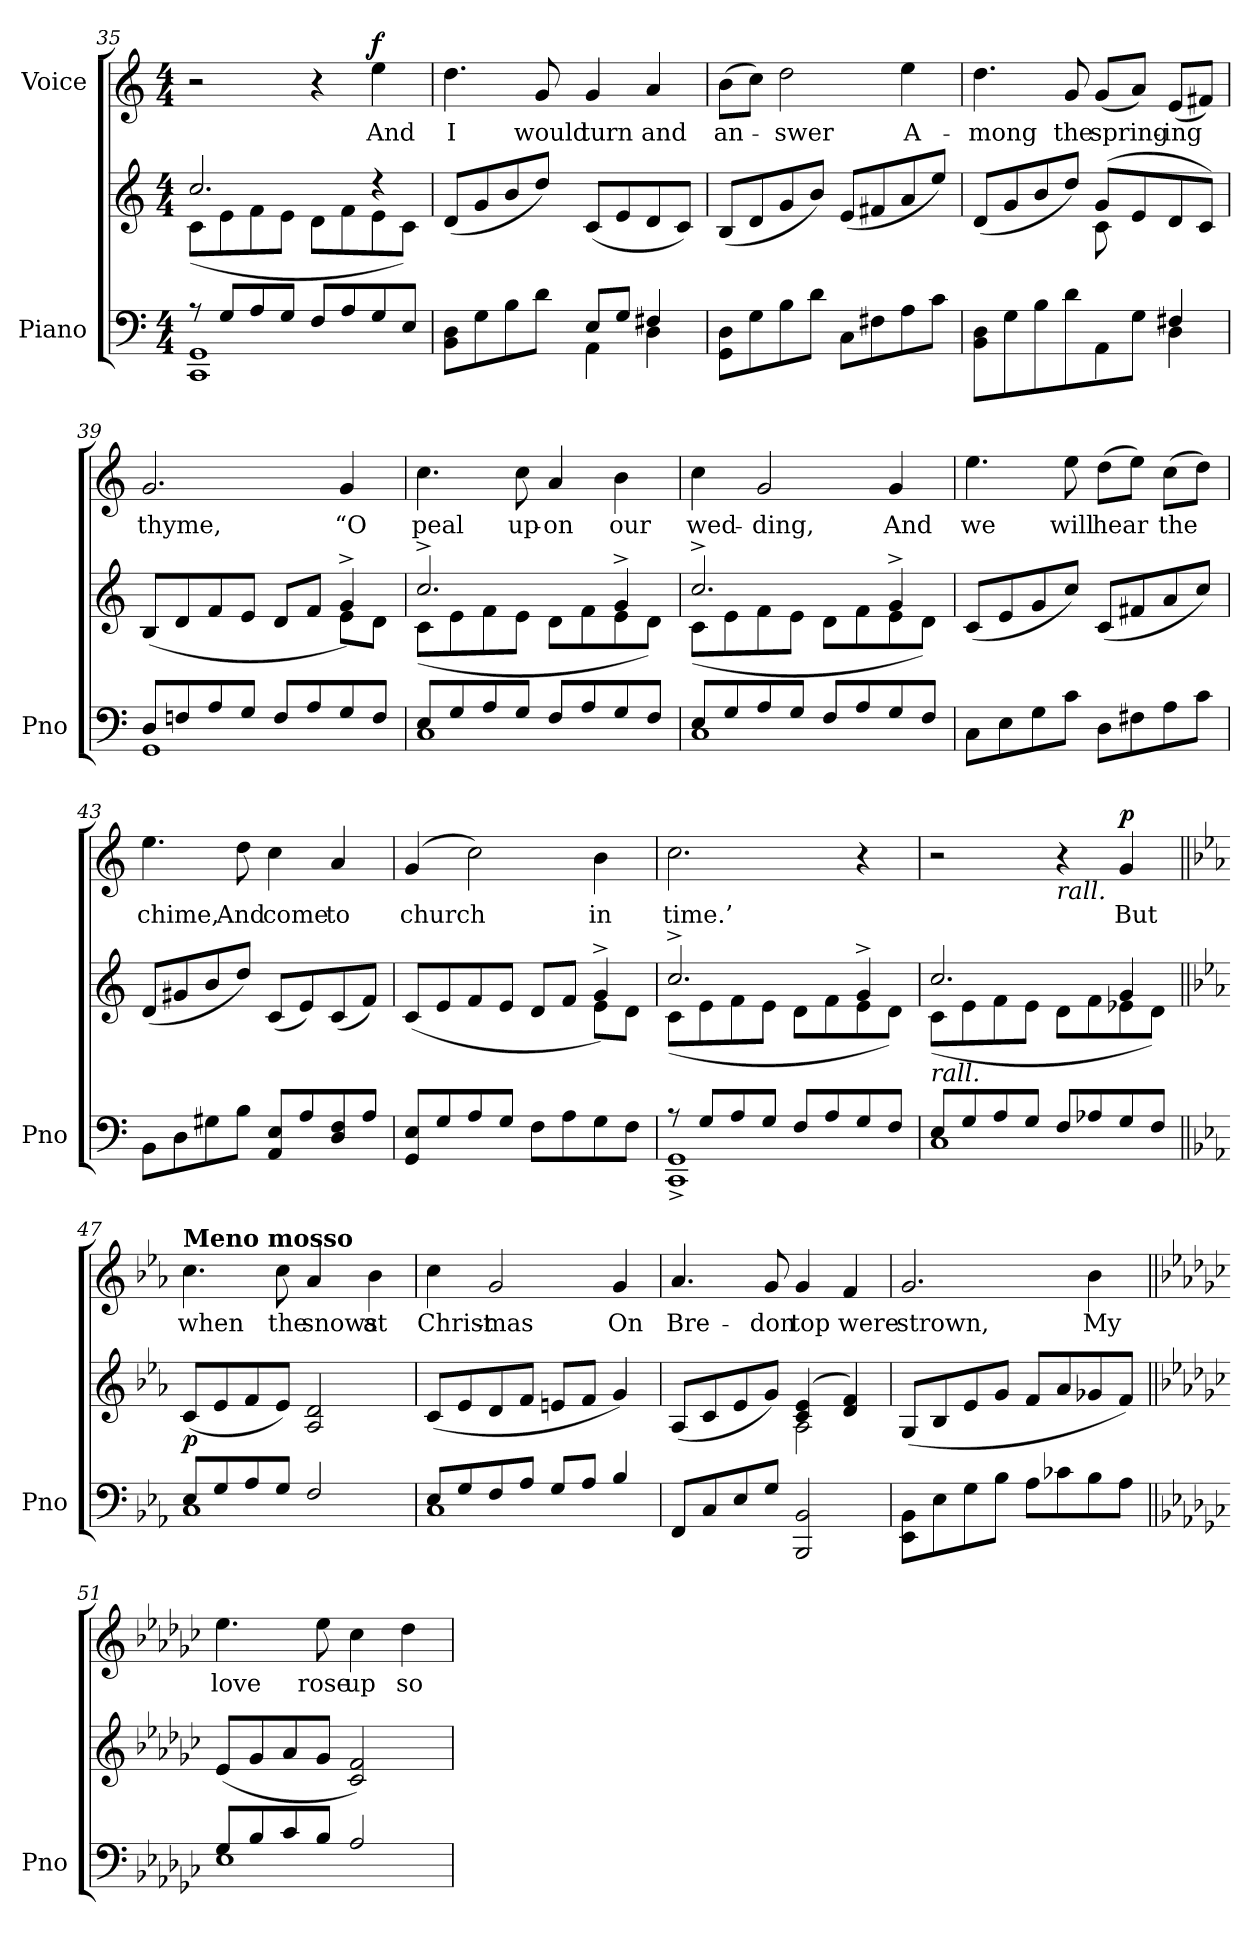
**kern	**kern	**dynam	**kern	**text	**dynam
*part2	*part2	*part2	*part1	*part1	*part1
*staff3	*staff2	*staff2/3	*staff1	*staff1	*staff1
*I"Piano	*	*	*I"Voice	*	*
*I'Pno	*	*	*	*	*
*clefF4	*clefG2	*	*clefG2	*	*
*k[]	*k[]	*	*k[]	*	*
*M4/4	*M4/4	*	*M4/4	*	*
=35	=35	=35	=35	=35	=35
*^	*^	*	*	*	*
8r	1CC 1GG	2.cc/	(8c\L	.	2r	.	.
8G/L	.	.	8e\	.	.	.	.
8A/	.	.	8f\	.	.	.	.
8G/J	.	.	8e\J	.	.	.	.
8F/L	.	.	8d\L	.	4r	.	.
8A/	.	.	8f\	.	.	.	.
!	!	!	!	!	!	!LO:LY:b	!LO:DY:a
8G/	.	4r	8e\	.	4ee\	And	f
8E/J	.	.	8c\J)	.	.	.	.
=36	=36	=36	=36	=36	=36	=36	=36
!	!	!	!	!	!	!LO:LY:b	!
*	*	*v	*v	*	*	*	*
8BB\ 8D\L	2ryy	(8d/L	.	4.dd\	I	.
8G\	.	8g/	.	.	.	.
8B\	.	8b/	.	.	.	.
!	!	!	!	!	!LO:LY:b	!
8d\J	.	8dd/J)	.	8g/	would	.
!	!	!	!	!	!LO:LY:b	!
8E/L	4AA\	(8c/L	.	4g/	turn	.
8G/J	.	8e/	.	.	.	.
!	!	!	!	!	!LO:LY:b	!
4F#X/	4D\	8d/	.	4a/	and	.
.	.	8c/J)	.	.	.	.
*v	*v	*	*	*	*	*
!!LO:LB:g=z
=37	=37	=37	=37	=37	=37
!	!	!	!	!LO:LY:b	!
8GG\ 8D\L	(8B/L	.	(8b\L	an-	.
8G\	8d/	.	8cc\J)	.	.
!	!	!	!	!LO:LY:b	!
8B\	8g/	.	2dd\	-swer	.
8d\J	8b/J)	.	.	.	.
8C\L	(8e/L	.	.	.	.
8F#X\	8f#X/	.	.	.	.
!	!	!	!	!LO:LY:b	!
8A\	8a/	.	4ee\	A-	.
8c\J	8ee/J)	.	.	.	.
=38	=38	=38	=38	=38	=38
*^	*^	*	*	*	*
!	!	!	!	!	!	!LO:LY:b	!
8BB\ 8D\L	2ryy	(8d/L	2ryy	.	4.dd\	-mong	.
8G\	.	8g/	.	.	.	.	.
8B\	.	8b/	.	.	.	.	.
!	!	!	!	!	!	!LO:LY:b	!
8d\J	.	8dd/J)	.	.	8g/	the	.
!	!	!	!	!	!	!LO:LY:b	!
8ryy	4AA\	(>8g/L	8c\L	.	(8g/L	spring-	.
8G/J	.	8e/	4.ryy	.	8a/J)	.	.
!	!	!	!	!	!	!LO:LY:b	!
4F#X/	4D\	8d/	.	.	(8e/L	-ing	.
.	.	8c/J)	.	.	8f#X/J)	.	.
=39	=39	=39	=39	=39	=39	=39	=39
!	!	!	!	!	!	!LO:LY:b	!
8D/L	1GG	(>8B/L	2.ryy	.	2.g/	thyme,	.
8Fn/	.	8d/	.	.	.	.	.
8A/	.	8f/	.	.	.	.	.
8G/J	.	8e/J	.	.	.	.	.
8F/L	.	8d/L	.	.	.	.	.
8A/	.	8f/J	.	.	.	.	.
!	!	!	!	!	!	!LO:LY:b	!
8G/	.	4g^/)	8e\L	.	4g/	“O	.
8F/J	.	.	8d\J	.	.	.	.
!!LO:LB:g=z
=40	=40	=40	=40	=40	=40	=40	=40
!	!	!	!	!	!	!LO:LY:b	!
8E/L	1C	2.cc^/	(8c\L	.	4.cc\	peal	.
8G/	.	.	8e\	.	.	.	.
8A/	.	.	8f\	.	.	.	.
!	!	!	!	!	!	!LO:LY:b	!
8G/J	.	.	8e\J	.	8cc\	up-	.
!	!	!	!	!	!	!LO:LY:b	!
8F/L	.	.	8d\L	.	4a/	-on	.
8A/	.	.	8f\	.	.	.	.
!	!	!	!	!	!	!LO:LY:b	!
8G/	.	4g^/	8e\	.	4b\	our	.
8F/J	.	.	8d\J)	.	.	.	.
=41	=41	=41	=41	=41	=41	=41	=41
!	!	!	!	!	!	!LO:LY:b	!
8E/L	1C	2.cc^/	(8c\L	.	4cc\	wed-	.
8G/	.	.	8e\	.	.	.	.
!	!	!	!	!	!	!LO:LY:b	!
8A/	.	.	8f\	.	2g/	-ding,	.
8G/J	.	.	8e\J	.	.	.	.
8F/L	.	.	8d\L	.	.	.	.
8A/	.	.	8f\	.	.	.	.
!	!	!	!	!	!	!LO:LY:b	!
8G/	.	4g^/	8e\	.	4g/	And	.
8F/J	.	.	8d\J)	.	.	.	.
*v	*v	*	*	*	*	*	*
=42	=42	=42	=42	=42	=42	=42
!	!	!	!	!	!LO:LY:b	!
*	*v	*v	*	*	*	*
8C\L	(8c/L	.	4.ee\	we	.
8E\	8e/	.	.	.	.
8G\	8g/	.	.	.	.
!	!	!	!	!LO:LY:b	!
8c\J	8cc/J)	.	8ee\	will	.
!	!	!	!	!LO:LY:b	!
8D\L	(8c/L	.	(8dd\L	hear	.
8F#X\	8f#X/	.	8ee\J)	.	.
!	!	!	!	!LO:LY:b	!
8A\	8a/	.	(8cc\L	the	.
8c\J	8cc/J)	.	8dd\J)	.	.
!!LO:PB:g=z
=43	=43	=43	=43	=43	=43
!	!	!	!	!LO:LY:b	!
8BB\L	(8d/L	.	4.ee\	chime,	.
8D\	8g#X/	.	.	.	.
8G#X\	8b/	.	.	.	.
!	!	!	!	!LO:LY:b	!
8B\J	8dd/J)	.	8dd\	And	.
!	!	!	!	!LO:LY:b	!
8AA/ 8E/L	(8c/L	.	4cc\	come	.
8A/	8e/)	.	.	.	.
!	!	!	!	!LO:LY:b	!
8D/ 8F/	(8c/	.	4a/	to	.
8A/J	8f/J)	.	.	.	.
=44	=44	=44	=44	=44	=44
*	*^	*	*	*	*
!	!	!	!	!	!LO:LY:b	!
8GG/ 8E/L	(>8c/L	2.ryy	.	(4g/	church	.
8G/	8e/	.	.	.	.	.
8A/	8f/	.	.	2cc\)	.	.
8G/J	8e/J	.	.	.	.	.
8F\L	8d/L	.	.	.	.	.
8A\	8f/J	.	.	.	.	.
!	!	!	!	!	!LO:LY:b	!
8G\	4g^/)	8e\L	.	4b\	in	.
8F\J	.	8d\J	.	.	.	.
=45	=45	=45	=45	=45	=45	=45
*^	*	*	*	*	*	*
!	!	!	!	!	!	!LO:LY:b	!
8r	1CC^ 1GG^	2.cc^/	(8c\L	.	2.cc\	time.’	.
8G/L	.	.	8e\	.	.	.	.
8A/	.	.	8f\	.	.	.	.
8G/J	.	.	8e\J	.	.	.	.
8F/L	.	.	8d\L	.	.	.	.
8A/	.	.	8f\	.	.	.	.
8G/	.	4g^/	8e\	.	4r	.	.
8F/J	.	.	8d\J)	.	.	.	.
!!LO:LB:g=z
=46	=46	=46	=46	=46	=46	=46	=46
!	!	!LO:TX:b:i:t=rall.	!	!	!	!	!
8E/L	1C	2.cc/	(8c\L	.	2r	.	.
8G/	.	.	8e\	.	.	.	.
8A/	.	.	8f\	.	.	.	.
8G/J	.	.	8e\J	.	.	.	.
!	!	!	!	!	!LO:TX:b:i:t=rall.	!	!
8F/L	.	.	8d\L	.	4r	.	.
8A-X/	.	.	8f\	.	.	.	.
!	!	!	!	!	!	!LO:LY:b	!LO:DY:a
8G/	.	4g/	8e-X\	.	4g/	But	p
8F/J	.	.	8d\J)	.	.	.	.
*	*	*v	*v	*	*	*	*
=47||	=47||	=47||	=47||	=47||	=47||	=47||
*k[b-e-a-]	*	*k[b-e-a-]	*	*k[b-e-a-]	*	*
*	*	*^	*	*	*	*
!	!	!	!	!	!LO:TX:a:B:t=Meno mosso	!	!
!	!	!	!	!LO:DY:b	!	!LO:LY:b	!
*	*	*v	*v	*	*	*	*
8E-/L	1C	(8c/L	p	4.cc\	when	.
8G/	.	8e-/	.	.	.	.
8A-/	.	8f/	.	.	.	.
!	!	!	!	!	!LO:LY:b	!
8G/J	.	8e-/J)	.	8cc\	the	.
!	!	!	!	!	!LO:LY:b	!
2F/	.	2A-/ 2d/	.	4a-/	snows	.
!	!	!	!	!	!LO:LY:b	!
.	.	.	.	4b-\	at	.
=48	=48	=48	=48	=48	=48	=48
!	!	!	!	!	!LO:LY:b	!
8E-/L	1C	(8c/L	.	4cc\	Christ-	.
8G/	.	8e-/	.	.	.	.
!	!	!	!	!	!LO:LY:b	!
8F/	.	8d/	.	2g/	-mas	.
8A-/J	.	8f/J	.	.	.	.
8G/L	.	8en/L	.	.	.	.
8A-/J	.	8f/J	.	.	.	.
!	!	!	!	!	!LO:LY:b	!
4B-/	.	4g/)	.	4g/	On	.
*v	*v	*	*	*	*	*
=49	=49	=49	=49	=49	=49
*	*^	*	*	*	*
!	!	!	!	!	!LO:LY:b	!
8FF/L	(8A-/L	2ryy	.	4.a-/	Bre-	.
8C/	8c/	.	.	.	.	.
8E-/	8e-/	.	.	.	.	.
!	!	!	!	!	!LO:LY:b	!
8G/J	8g/J)	.	.	8g/	-don	.
!	!	!	!	!	!LO:LY:b	!
2BBB-/ 2BB-/	(>4c/ 4e-/	2A-\	.	4g/	top	.
!	!	!	!	!	!LO:LY:b	!
.	4d/ 4f/)	.	.	4f/	were	.
*	*v	*v	*	*	*	*
!!LO:LB:g=z
=50	=50	=50	=50	=50	=50
!	!	!	!	!LO:LY:b	!
8EE-\ 8BB-\L	(8G/L	.	2.g/	strown,	.
8E-\	8B-/	.	.	.	.
8G\	8e-/	.	.	.	.
8B-\J	8g/J	.	.	.	.
8A-\L	8f/L	.	.	.	.
8c-X\	8a-/	.	.	.	.
!	!	!	!	!LO:LY:b	!
8B-\	8g-X/	.	4b-\	My	.
8A-\J	8f/J)	.	.	.	.
=51||	=51||	=51||	=51||	=51||	=51||
*k[b-e-a-d-g-c-]	*k[b-e-a-d-g-c-]	*	*k[b-e-a-d-g-c-]	*	*
*^	*	*	*	*	*
!	!	!	!	!	!LO:LY:b	!
8G-/L	1E-	(8e-/L	.	4.ee-\	love	.
8B-/	.	8g-/	.	.	.	.
8c-/	.	8a-/	.	.	.	.
!	!	!	!	!	!LO:LY:b	!
8B-/J	.	8g-/J	.	8ee-\	rose	.
!	!	!	!	!	!LO:LY:b	!
2A-/	.	2c-/ 2f/)	.	4cc-\	up	.
!	!	!	!	!	!LO:LY:b	!
.	.	.	.	4dd-\	so	.
*v	*v	*	*	*	*	*
=	=	=	=	=	=
*-	*-	*-	*-	*-	*-
